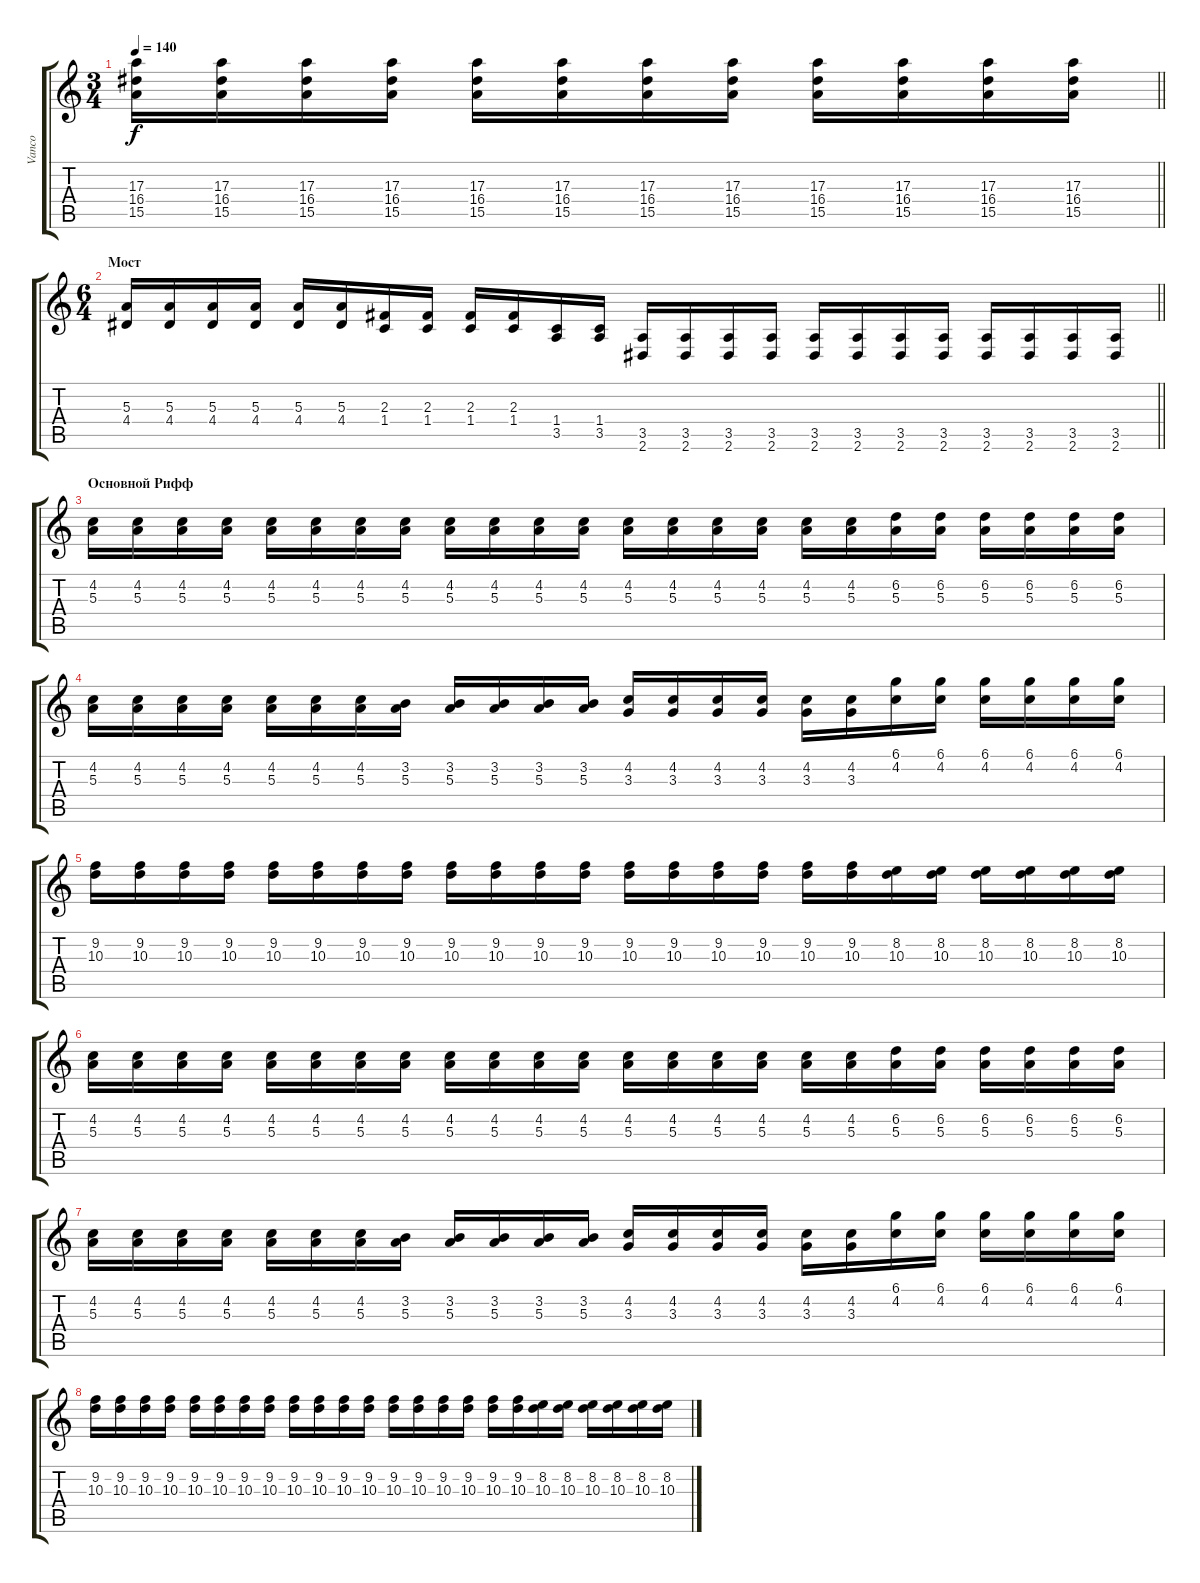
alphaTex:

\track ("Vanco" "Vanco") {instrument distortionguitar}
\staff {score tabs}
\tuning (Db4 Ab3 E3 B2 Gb2 Db2) {hide}
\ts (3 4)
\tempo 140
\clef g2
\barLineRight lightlight
\ks c
(17.3 16.4 15.5).16{dy f} (17.3 16.4 15.5).16 (17.3 16.4 15.5).16 (17.3 16.4 15.5).16 (17.3 16.4 15.5).16 (17.3 16.4 15.5).16 (17.3 16.4 15.5).16 (17.3 16.4 15.5).16 (17.3 16.4 15.5).16 (17.3 16.4 15.5).16 (17.3 16.4 15.5).16 (17.3 16.4 15.5).16 |
\ts (6 4)
\section ("" "Мост")
\barLineRight lightlight
(5.3 4.4).16 (5.3 4.4).16 (5.3 4.4).16 (5.3 4.4).16 (5.3 4.4).16 (5.3 4.4).16 (2.3 1.4).16 (2.3 1.4).16 (2.3 1.4).16 (2.3 1.4).16 (1.4 3.5).16 (1.4 3.5).16 (3.5 2.6).16 (3.5 2.6).16 (3.5 2.6).16 (3.5 2.6).16 (3.5 2.6).16 (3.5 2.6).16 (3.5 2.6).16 (3.5 2.6).16 (3.5 2.6).16 (3.5 2.6).16 (3.5 2.6).16 (3.5 2.6).16 |
\section ("" "Основной Рифф")
(4.2 5.3).16 (4.2 5.3).16 (4.2 5.3).16 (4.2 5.3).16 (4.2 5.3).16 (4.2 5.3).16 (4.2 5.3).16 (4.2 5.3).16 (4.2 5.3).16 (4.2 5.3).16 (4.2 5.3).16 (4.2 5.3).16 (4.2 5.3).16 (4.2 5.3).16 (4.2 5.3).16 (4.2 5.3).16 (4.2 5.3).16 (4.2 5.3).16 (6.2 5.3).16 (6.2 5.3).16 (6.2 5.3).16 (6.2 5.3).16 (6.2 5.3).16 (6.2 5.3).16 |
(4.2 5.3).16 (4.2 5.3).16 (4.2 5.3).16 (4.2 5.3).16 (4.2 5.3).16 (4.2 5.3).16 (4.2 5.3).16 (3.2 5.3).16 (3.2 5.3).16 (3.2 5.3).16 (3.2 5.3).16 (3.2 5.3).16 (4.2 3.3).16 (4.2 3.3).16 (4.2 3.3).16 (4.2 3.3).16 (4.2 3.3).16 (4.2 3.3).16 (6.1 4.2).16 (6.1 4.2).16 (6.1 4.2).16 (6.1 4.2).16 (6.1 4.2).16 (6.1 4.2).16 |
(9.2 10.3).16 (9.2 10.3).16 (9.2 10.3).16 (9.2 10.3).16 (9.2 10.3).16 (9.2 10.3).16 (9.2 10.3).16 (9.2 10.3).16 (9.2 10.3).16 (9.2 10.3).16 (9.2 10.3).16 (9.2 10.3).16 (9.2 10.3).16 (9.2 10.3).16 (9.2 10.3).16 (9.2 10.3).16 (9.2 10.3).16 (9.2 10.3).16 (8.2 10.3).16 (8.2 10.3).16 (8.2 10.3).16 (8.2 10.3).16 (8.2 10.3).16 (8.2 10.3).16 |
(4.2 5.3).16 (4.2 5.3).16 (4.2 5.3).16 (4.2 5.3).16 (4.2 5.3).16 (4.2 5.3).16 (4.2 5.3).16 (4.2 5.3).16 (4.2 5.3).16 (4.2 5.3).16 (4.2 5.3).16 (4.2 5.3).16 (4.2 5.3).16 (4.2 5.3).16 (4.2 5.3).16 (4.2 5.3).16 (4.2 5.3).16 (4.2 5.3).16 (6.2 5.3).16 (6.2 5.3).16 (6.2 5.3).16 (6.2 5.3).16 (6.2 5.3).16 (6.2 5.3).16 |
(4.2 5.3).16 (4.2 5.3).16 (4.2 5.3).16 (4.2 5.3).16 (4.2 5.3).16 (4.2 5.3).16 (4.2 5.3).16 (3.2 5.3).16 (3.2 5.3).16 (3.2 5.3).16 (3.2 5.3).16 (3.2 5.3).16 (4.2 3.3).16 (4.2 3.3).16 (4.2 3.3).16 (4.2 3.3).16 (4.2 3.3).16 (4.2 3.3).16 (6.1 4.2).16 (6.1 4.2).16 (6.1 4.2).16 (6.1 4.2).16 (6.1 4.2).16 (6.1 4.2).16 |
(9.2 10.3).16 (9.2 10.3).16 (9.2 10.3).16 (9.2 10.3).16 (9.2 10.3).16 (9.2 10.3).16 (9.2 10.3).16 (9.2 10.3).16 (9.2 10.3).16 (9.2 10.3).16 (9.2 10.3).16 (9.2 10.3).16 (9.2 10.3).16 (9.2 10.3).16 (9.2 10.3).16 (9.2 10.3).16 (9.2 10.3).16 (9.2 10.3).16 (8.2 10.3).16 (8.2 10.3).16 (8.2 10.3).16 (8.2 10.3).16 (8.2 10.3).16 (8.2 10.3).16
